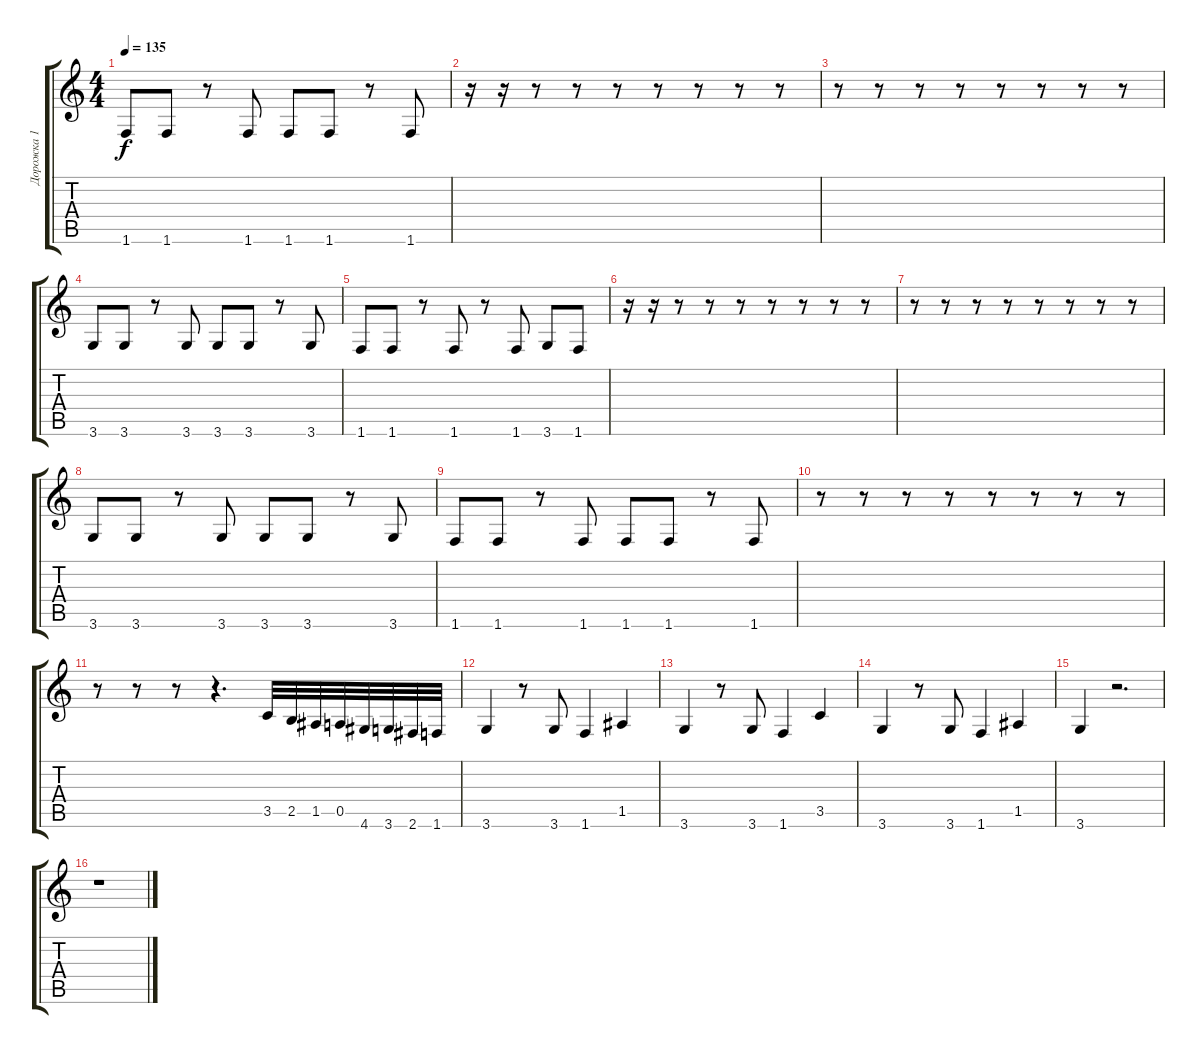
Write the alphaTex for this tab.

\track ("Дорожка 1" "Дорожка 1") {instrument distortionguitar}
\staff {score tabs}
\tuning (E4 B3 G3 D3 A2 E2) {hide}
\ts (4 4)
\tempo 135
\clef g2
\ks c
1.6.8{dy f} 1.6.8 r.8 1.6.8 1.6.8 1.6.8 r.8 1.6.8 |
r.16 r.16 r.8 r.8 r.8 r.8 r.8 r.8 r.8 |
r.8 r.8 r.8 r.8 r.8 r.8 r.8 r.8 |
3.6.8 3.6.8 r.8 3.6.8 3.6.8 3.6.8 r.8 3.6.8 |
1.6.8 1.6.8 r.8 1.6.8 r.8 1.6.8 3.6.8 1.6.8 |
r.16 r.16 r.8 r.8 r.8 r.8 r.8 r.8 r.8 |
r.8 r.8 r.8 r.8 r.8 r.8 r.8 r.8 |
3.6.8 3.6.8 r.8 3.6.8 3.6.8 3.6.8 r.8 3.6.8 |
1.6.8 1.6.8 r.8 1.6.8 1.6.8 1.6.8 r.8 1.6.8 |
r.8 r.8 r.8 r.8 r.8 r.8 r.8 r.8 |
r.8 r.8 r.8 r.4{d} 3.5.32 2.5.32 1.5.32 0.5.32 4.6.32 3.6.32 2.6.32 1.6.32 |
3.6.4 r.8 3.6.8 1.6.4 1.5.4 |
3.6.4 r.8 3.6.8 1.6.4 3.5.4 |
3.6.4 r.8 3.6.8 1.6.4 1.5.4 |
3.6.4 r.2{d} |
r.1
